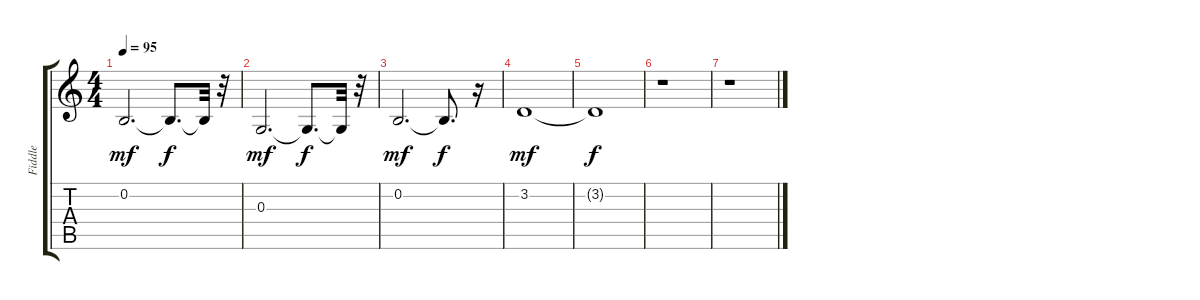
\track ("Fiddle" "Fiddle") {instrument fiddle}
\staff {score tabs}
\tuning (E4 B3 G3 D3 A2 E2) {hide}
\ts (4 4)
\tempo 95
\clef g2
\ks c
0.2.2{d dy mf} 0.2{t}.8{d dy f} 0.2{t}.32 r.32 |
0.3.2{d dy mf} 0.3{t}.8{d dy f} 0.3{t}.32 r.32 |
0.2.2{d dy mf} 0.2{t}.8{d dy f} r.16 |
3.2.1{dy mf} |
3.2{t}.1{dy f} |
r.1 |
r.1
